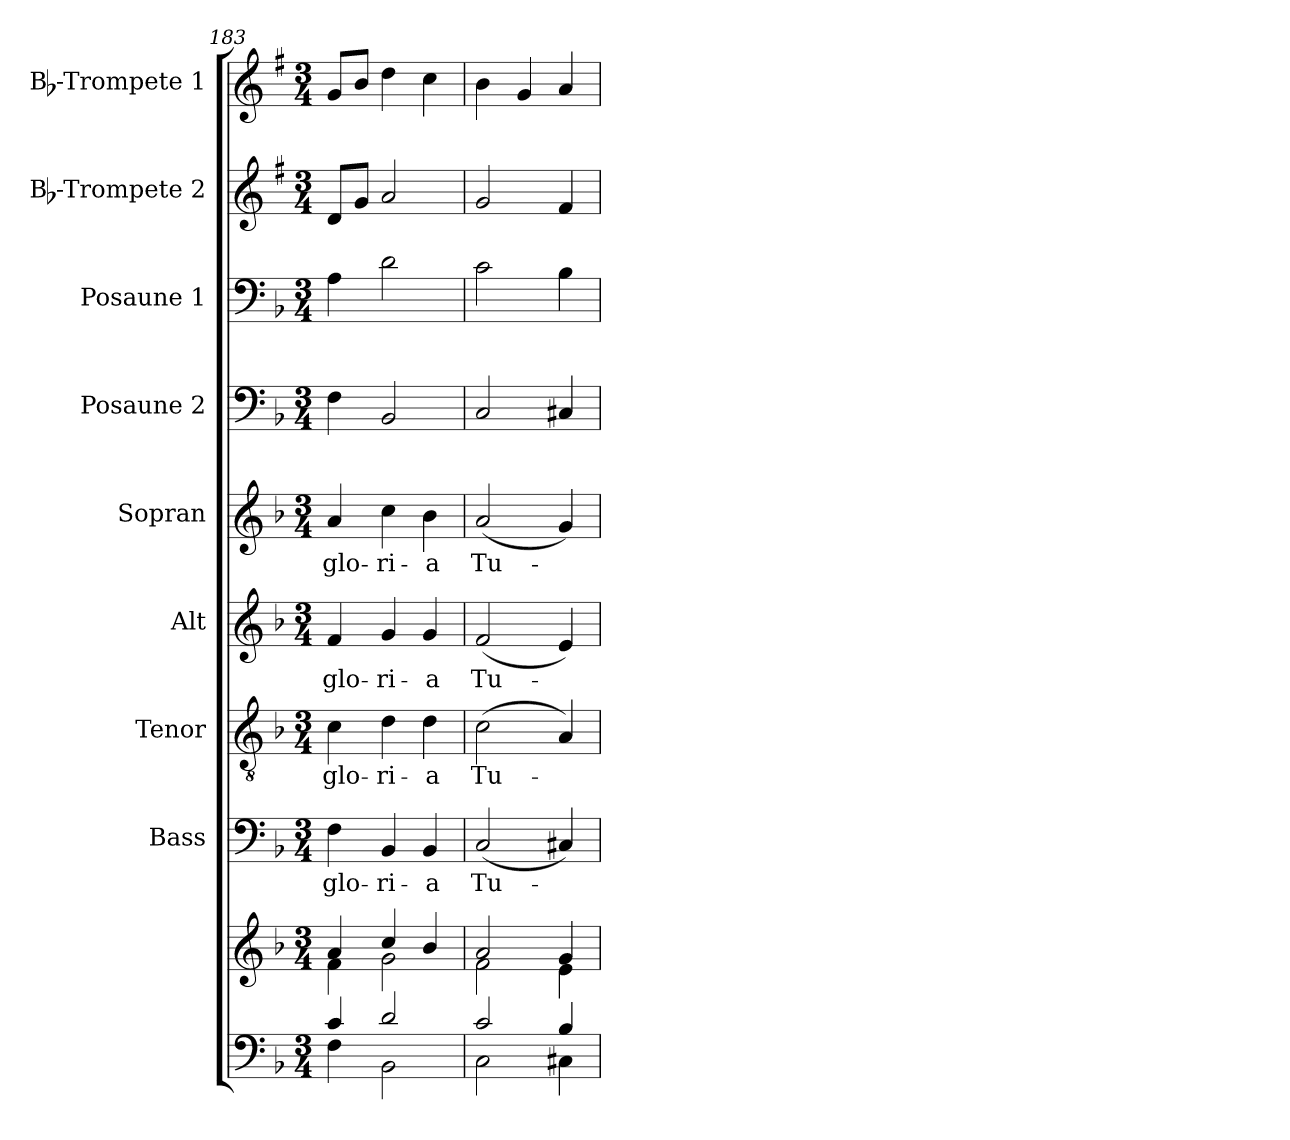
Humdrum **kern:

**kern	**kern	**kern	**text	**kern	**text	**kern	**text	**kern	**text	**kern	**kern	**kern	**kern
*part9	*part9	*part8	*part8	*part7	*part7	*part6	*part6	*part5	*part5	*part4	*part3	*part2	*part1
*staff10	*staff9	*staff8	*staff8	*staff7	*staff7	*staff6	*staff6	*staff5	*staff5	*staff4	*staff3	*staff2	*staff1
*	*	*I"Bass	*	*I"Tenor	*	*I"Alt	*	*I"Sopran	*	*I"Posaune 2	*I"Posaune 1	*I"Bb-Trompete 2	*I"Bb-Trompete 1
*	*	*I'B.	*	*I'T.	*	*I'A.	*	*I'S.	*	*I'Pos. 2	*I'Pos. 1	*I'Bb Trp. 2	*I'Bb Trp. 1
!!LO:PB:g=z
*clefF4	*clefG2	*clefF4	*	*clefGv2	*	*clefG2	*	*clefG2	*	*clefF4	*clefF4	*clefG2	*clefG2
*	*	*	*	*	*	*	*	*	*	*	*	*ITrd1c2	*ITrd1c2
*k[b-]	*k[b-]	*k[b-]	*	*k[b-]	*	*k[b-]	*	*k[b-]	*	*k[b-]	*k[b-]	*k[b-]	*k[b-]
*F:	*F:	*F:	*	*F:	*	*F:	*	*F:	*	*F:	*F:	*F:	*F:
*M3/4	*M3/4	*M3/4	*	*M3/4	*	*M3/4	*	*M3/4	*	*M3/4	*M3/4	*M3/4	*M3/4
=183	=183	=183	=183	=183	=183	=183	=183	=183	=183	=183	=183	=183	=183
*^	*^	*	*	*	*	*	*	*	*	*	*	*	*
!	!	!	!	!	!LO:LY:b	!	!LO:LY:b	!	!LO:LY:b	!	!LO:LY:b	!	!	!	!
4c/	4F\	4a/	4f\	4F\	glo-	4c\	glo-	4f/	glo-	4a/	glo-	4F\	4A\	8c/L	8f/L
.	.	.	.	.	.	.	.	.	.	.	.	.	.	8f/J	8a/J
!	!	!	!	!	!LO:LY:b	!	!LO:LY:b	!	!LO:LY:b	!	!LO:LY:b	!	!	!	!
2d/	2BB-\	4cc/	2g\	4BB-/	-ri-	4d\	-ri-	4g/	-ri-	4cc\	-ri-	2BB-/	2d\	2g/	4cc\
!	!	!	!	!	!LO:LY:b	!	!LO:LY:b	!	!LO:LY:b	!	!LO:LY:b	!	!	!	!
.	.	4b-/	.	4BB-/	-a	4d\	-a	4g/	-a	4b-\	-a	.	.	.	4b-\
=184	=184	=184	=184	=184	=184	=184	=184	=184	=184	=184	=184	=184	=184	=184	=184
!	!	!	!	!	!LO:LY:b	!	!LO:LY:b	!	!LO:LY:b	!	!LO:LY:b	!	!	!	!
2c/	2C\	2a/	2f\	(<2C/	Tu-	(>2c\	Tu-	(<2f/	Tu-	(<2a/	Tu-	2C/	2c\	2f/	4a\
.	.	.	.	.	.	.	.	.	.	.	.	.	.	.	4f/
4B-/	4C#X\	4g/	4e\	4C#X/)	.	4A/)	.	4e/)	.	4g/)	.	4C#X/	4B-\	4e/	4g/
*v	*v	*	*	*	*	*	*	*	*	*	*	*	*	*	*
*	*v	*v	*	*	*	*	*	*	*	*	*	*	*	*
=	=	=	=	=	=	=	=	=	=	=	=	=	=
*-	*-	*-	*-	*-	*-	*-	*-	*-	*-	*-	*-	*-	*-
